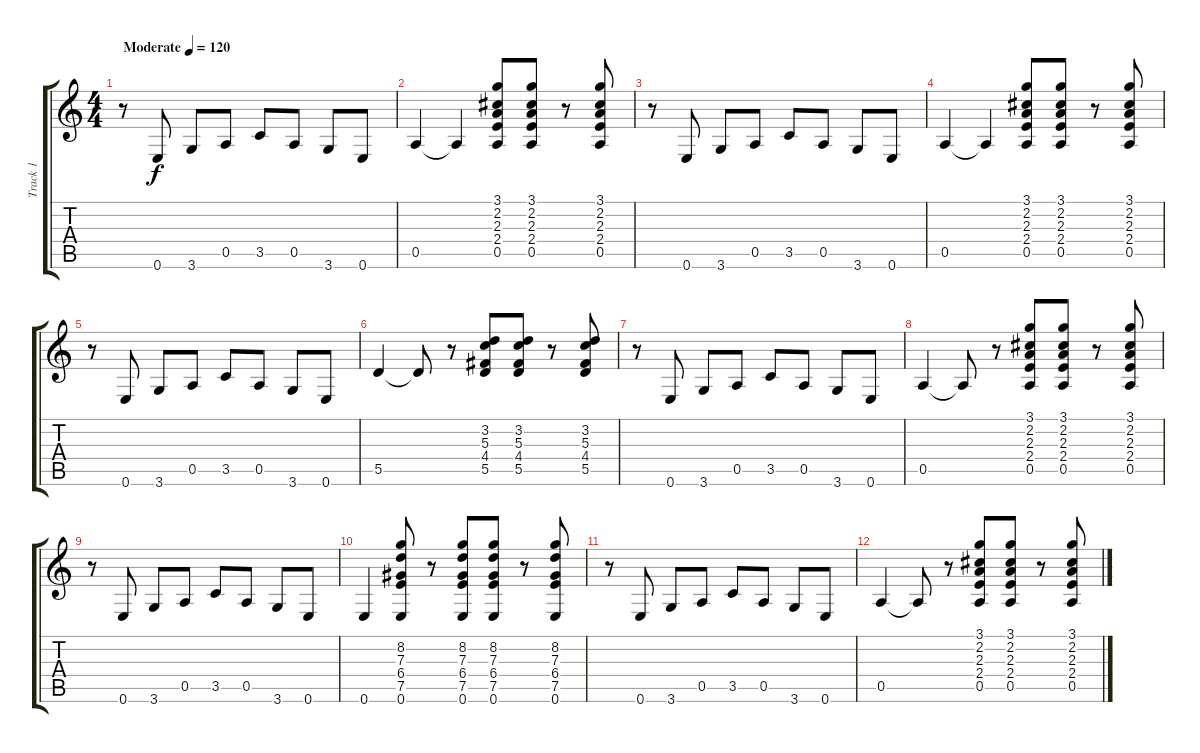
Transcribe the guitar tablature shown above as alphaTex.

\track ("Track 1" "Track 1") {instrument acousticguitarsteel}
\staff {score tabs}
\tuning (E4 B3 G3 D3 A2 E2) {hide}
\ts (4 4)
\tempo (120 "Moderate")
\clef g2
\ks c
r.8{dy f instrument acousticguitarsteel} 0.6.8 3.6.8 0.5.8 3.5.8 0.5.8 3.6.8 0.6.8 |
0.5.4 0.5{t}.4 (3.1 2.2 2.3 2.4 0.5).8 (3.1 2.2 2.3 2.4 0.5).8 r.8 (3.1 2.2 2.3 2.4 0.5).8 |
r.8 0.6.8 3.6.8 0.5.8 3.5.8 0.5.8 3.6.8 0.6.8 |
0.5.4 0.5{t}.4 (3.1 2.2 2.3 2.4 0.5).8 (3.1 2.2 2.3 2.4 0.5).8 r.8 (3.1 2.2 2.3 2.4 0.5).8 |
r.8 0.6.8 3.6.8 0.5.8 3.5.8 0.5.8 3.6.8 0.6.8 |
5.5.4 5.5{t}.8 r.8 (3.2 5.3 4.4 5.5).8 (3.2 5.3 4.4 5.5).8 r.8 (3.2 5.3 4.4 5.5).8 |
r.8 0.6.8 3.6.8 0.5.8 3.5.8 0.5.8 3.6.8 0.6.8 |
0.5.4 0.5{t}.8 r.8 (3.1 2.2 2.3 2.4 0.5).8 (3.1 2.2 2.3 2.4 0.5).8 r.8 (3.1 2.2 2.3 2.4 0.5).8 |
r.8 0.6.8 3.6.8 0.5.8 3.5.8 0.5.8 3.6.8 0.6.8 |
0.6.4 (8.2 7.3 6.4 7.5 0.6).8 r.8 (8.2 7.3 6.4 7.5 0.6).8 (8.2 7.3 6.4 7.5 0.6).8 r.8 (8.2 7.3 6.4 7.5 0.6).8 |
r.8 0.6.8 3.6.8 0.5.8 3.5.8 0.5.8 3.6.8 0.6.8 |
0.5.4 0.5{t}.8 r.8 (3.1 2.2 2.3 2.4 0.5).8 (3.1 2.2 2.3 2.4 0.5).8 r.8 (3.1 2.2 2.3 2.4 0.5).8
